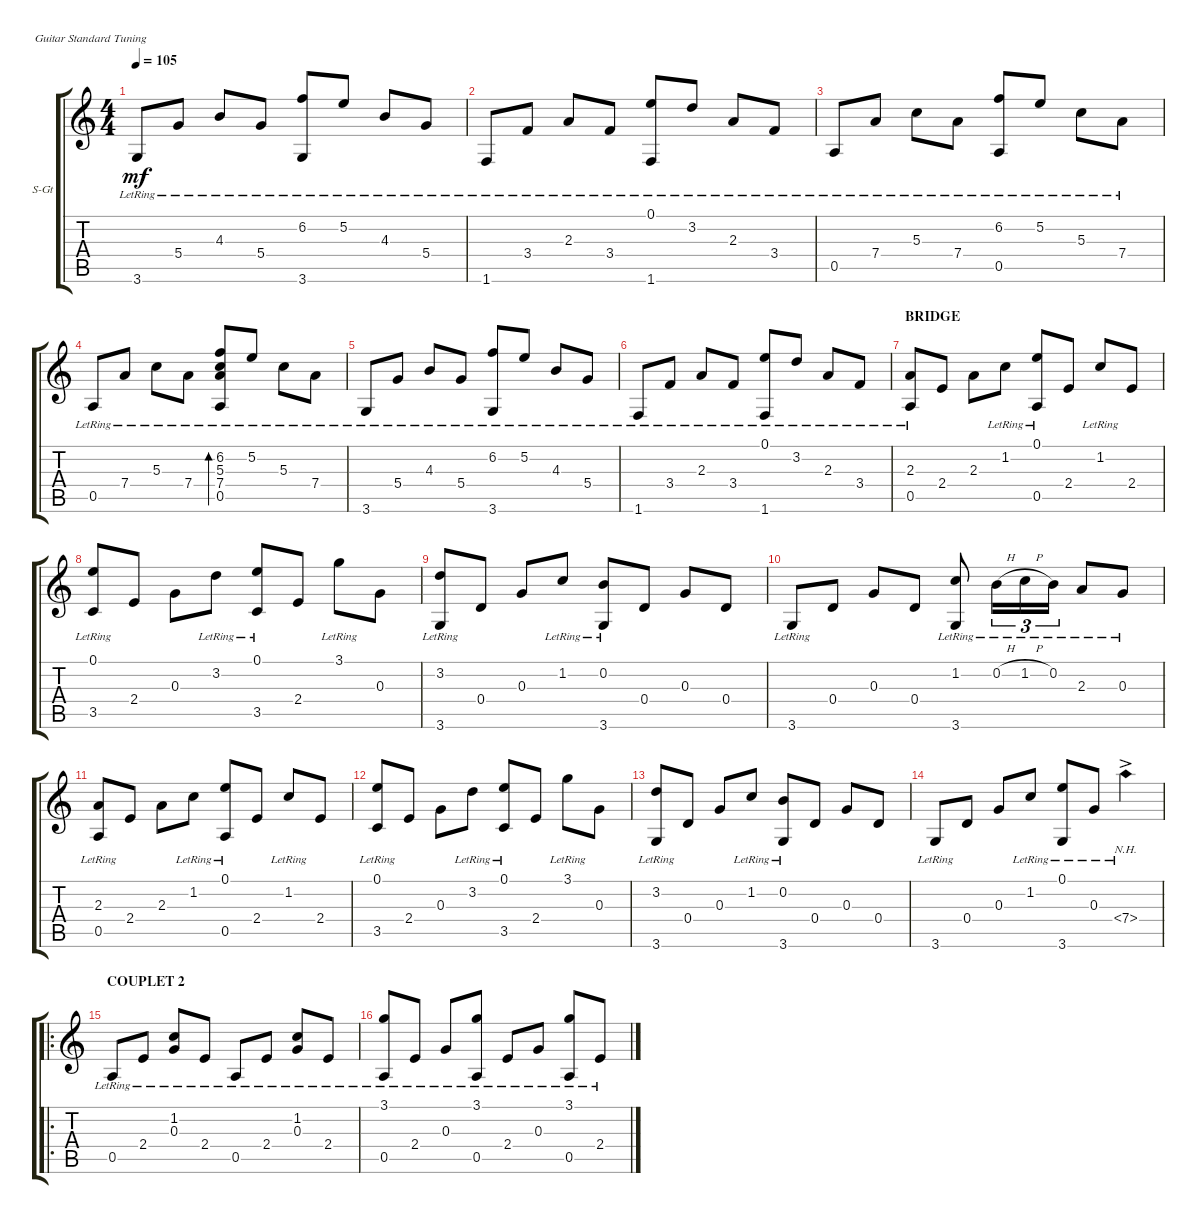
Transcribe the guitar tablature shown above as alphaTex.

\defaultSystemsLayout 4
\bracketExtendMode groupsimilarinstruments
\firstSystemTrackNameOrientation horizontal
\otherSystemsTrackNameOrientation horizontal
\track ("Steel Guitar" "S-Gt") {instrument acousticguitarsteel}
\staff {score tabs}
\tuning (E4 B3 G3 D3 A2 E2)
\ts (4 4)
\tempo 105
\clef g2
\ks c
3.6{lr}.8{dy mf} 5.4{lr}.8 4.3{lr}.8 5.4{lr}.8 (3.6{lr} 6.2{lr}).8 5.2{lr}.8 4.3{lr}.8 5.4{lr}.8 |
1.6{lr}.8 3.4{lr}.8 2.3{lr}.8 3.4{lr}.8 (1.6{lr} 0.1{lr}).8 3.2{lr}.8 2.3{lr}.8 3.4{lr}.8 |
0.5{lr}.8 7.4{lr}.8 5.3{lr}.8 7.4{lr}.8 (6.2{lr} 0.5{lr}).8 5.2{lr}.8 5.3{lr}.8 7.4{lr}.8 |
0.5{lr}.8 7.4{lr}.8 5.3{lr}.8 7.4{lr}.8 (6.2{lr} 0.5{lr} 7.4{lr} 5.3{lr}).8{bd 68} 5.2{lr}.8 5.3{lr}.8 7.4{lr}.8 |
3.6{lr}.8 5.4{lr}.8 4.3{lr}.8 5.4{lr}.8 (3.6{lr} 6.2{lr}).8 5.2{lr}.8 4.3{lr}.8 5.4{lr}.8 |
1.6{lr}.8 3.4{lr}.8 2.3{lr}.8 3.4{lr}.8 (1.6{lr} 0.1{lr}).8 3.2{lr}.8 2.3{lr}.8 3.4{lr}.8 |
\section ("" "BRIDGE")
(0.5{lr} 2.3{lr}).8 2.4.8 2.3.8 1.2{lr}.8 (0.1{lr} 0.5{lr}).8 2.4.8 1.2{lr}.8 2.4.8 |
(0.1{lr} 3.5{lr}).8 2.4.8 0.3.8 3.2{lr}.8 (0.1{lr} 3.5{lr}).8 2.4.8 3.1{lr}.8 0.3.8 |
(3.6{lr} 3.2{lr}).8 0.4.8 0.3.8 1.2{lr}.8 (0.2{lr} 3.6{lr}).8 0.4.8 0.3.8 0.4.8 |
3.6{lr}.8 0.4.8 0.3.8 0.4.8 (1.2{lr} 3.6{lr}).8 0.2{h lr}.16{tu (3 2)} 1.2{h lr}.16{tu (3 2)} 0.2{lr}.16{tu (3 2)} 2.3{lr}.8 0.3{lr}.8 |
(0.5{lr} 2.3{lr}).8 2.4.8 2.3.8 1.2{lr}.8 (0.1{lr} 0.5{lr}).8 2.4.8 1.2{lr}.8 2.4.8 |
(0.1{lr} 3.5{lr}).8 2.4.8 0.3.8 3.2{lr}.8 (0.1{lr} 3.5{lr}).8 2.4.8 3.1{lr}.8 0.3.8 |
(3.6{lr} 3.2{lr}).8 0.4.8 0.3.8 1.2{lr}.8 (0.2{lr} 3.6{lr}).8 0.4.8 0.3.8 0.4.8 |
3.6{lr}.8 0.4.8 0.3.8 1.2{lr}.8 (3.6{lr} 0.1{lr}).8 0.3{lr}.8 7.4{nh ac lr}.4 |
\ro
\section ("" "COUPLET 2")
0.5{lr}.8 2.4{lr}.8 (0.3{lr} 1.2{lr}).8 2.4{lr}.8 0.5{lr}.8 2.4{lr}.8 (0.3{lr} 1.2{lr}).8 2.4{lr}.8 |
(0.5{lr} 3.1{lr}).8 2.4{lr}.8 0.3{lr}.8 (0.5{lr} 3.1{lr}).8 2.4{lr}.8 0.3{lr}.8 (0.5{lr} 3.1{lr}).8 2.4{lr}.8
